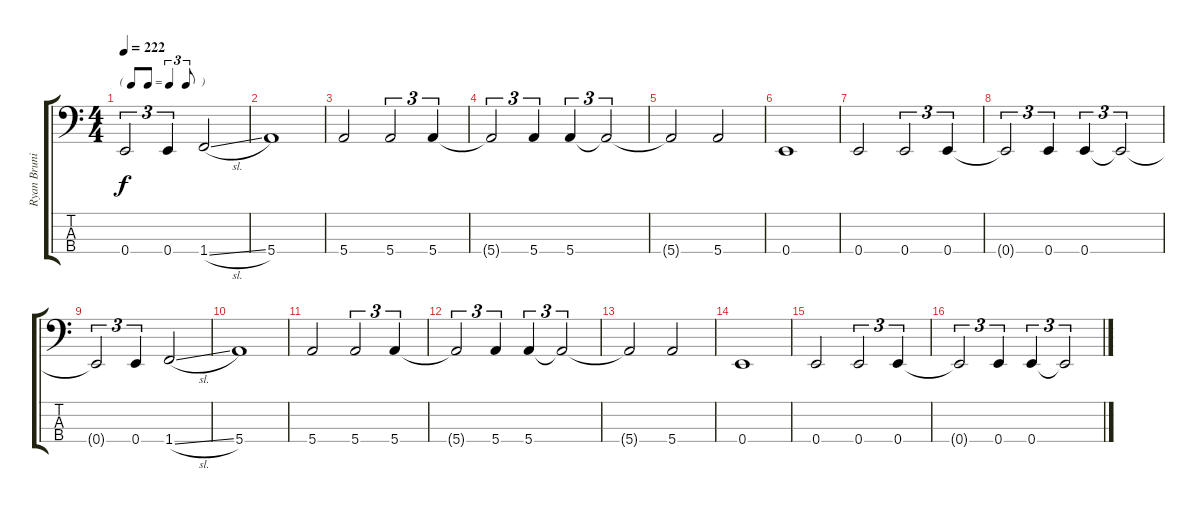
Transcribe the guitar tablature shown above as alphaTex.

\track ("Ryan Bruni" "Ryan Bruni") {instrument electricbassfinger}
\staff {score tabs}
\tuning (G2 D2 A1 E1) {hide}
\ts (4 4)
\tf triplet8th
\tempo 222
\clef f4
\ks c
0.4{t}.2{tu (3 2) dy f} 0.4.4{tu (3 2)} 1.4{sl}.2 |
5.4.1 |
5.4.2 5.4.2{tu (3 2)} 5.4.4{tu (3 2)} |
5.4{t}.2{tu (3 2)} 5.4.4{tu (3 2)} 5.4.4{tu (3 2)} 5.4{t}.2{tu (3 2)} |
5.4{t}.2 5.4.2 |
0.4.1 |
0.4.2 0.4.2{tu (3 2)} 0.4.4{tu (3 2)} |
0.4{t}.2{tu (3 2)} 0.4.4{tu (3 2)} 0.4.4{tu (3 2)} 0.4{t}.2{tu (3 2)} |
0.4{t}.2{tu (3 2)} 0.4.4{tu (3 2)} 1.4{sl}.2 |
5.4.1 |
5.4.2 5.4.2{tu (3 2)} 5.4.4{tu (3 2)} |
5.4{t}.2{tu (3 2)} 5.4.4{tu (3 2)} 5.4.4{tu (3 2)} 5.4{t}.2{tu (3 2)} |
5.4{t}.2 5.4.2 |
0.4.1 |
0.4.2 0.4.2{tu (3 2)} 0.4.4{tu (3 2)} |
0.4{t}.2{tu (3 2)} 0.4.4{tu (3 2)} 0.4.4{tu (3 2)} 0.4{t}.2{tu (3 2)}
